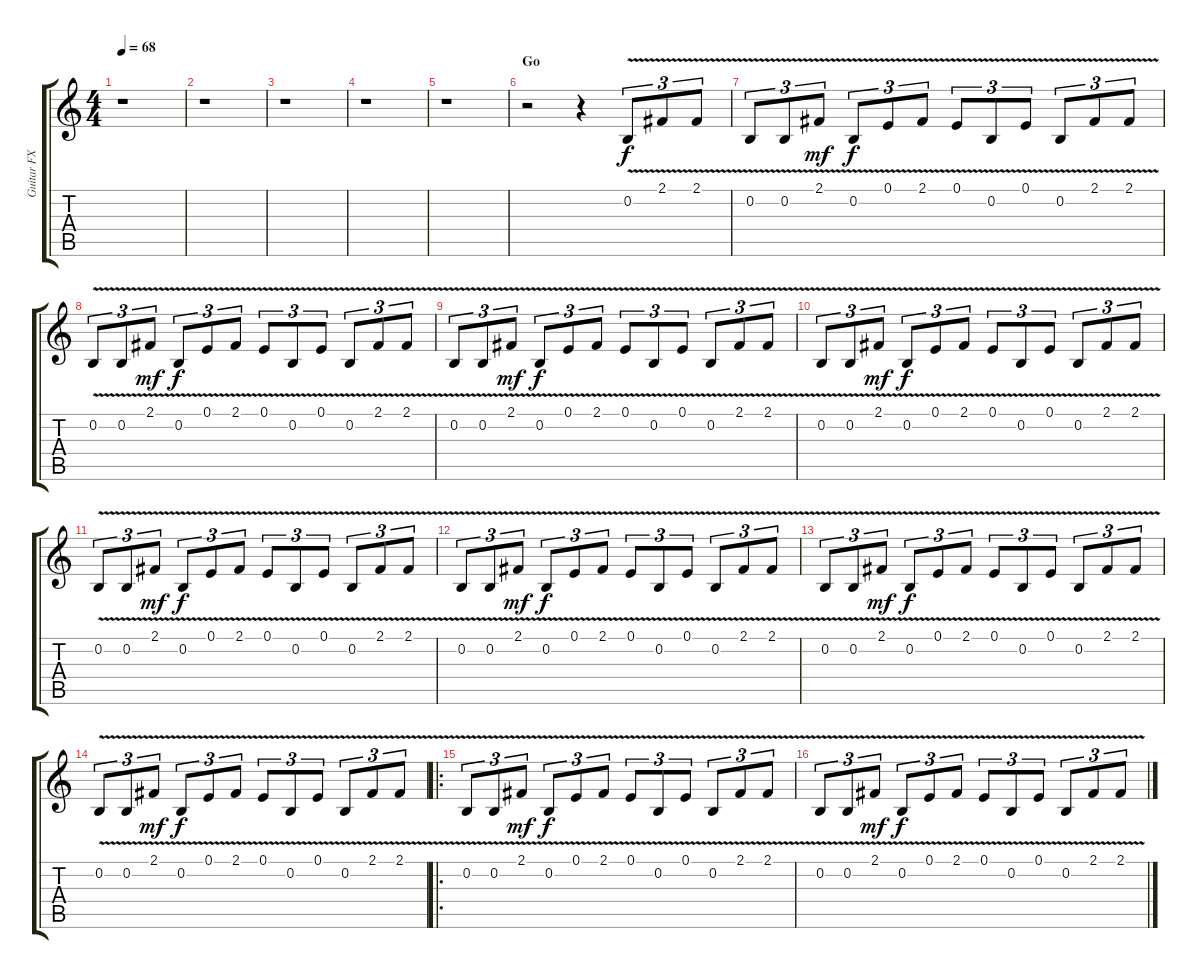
\track ("Guitar FX" "Guitar FX") {instrument fx4atmosphere}
\staff {score tabs}
\tuning (E4 B3 G3 D3 A2 E2) {hide}
\ts (4 4)
\tempo 68
\clef g2
\ks c
r.1{dy f instrument fx4atmosphere} |
r.1 |
r.1 |
r.1 |
r.1 |
\section ("" "Go")
r.2 r.4 0.2{v}.8{tu (3 2)} 2.1{v}.8{tu (3 2)} 2.1{v}.8{tu (3 2)} |
0.2{v}.8{tu (3 2)} 0.2{v}.8{tu (3 2)} 2.1{v}.8{tu (3 2) dy mf} 0.2{v}.8{tu (3 2) dy f} 0.1{v}.8{tu (3 2)} 2.1{v}.8{tu (3 2)} 0.1{v}.8{tu (3 2)} 0.2{v}.8{tu (3 2)} 0.1{v}.8{tu (3 2)} 0.2{v}.8{tu (3 2)} 2.1{v}.8{tu (3 2)} 2.1{v}.8{tu (3 2)} |
0.2{v}.8{tu (3 2)} 0.2{v}.8{tu (3 2)} 2.1{v}.8{tu (3 2) dy mf} 0.2{v}.8{tu (3 2) dy f} 0.1{v}.8{tu (3 2)} 2.1{v}.8{tu (3 2)} 0.1{v}.8{tu (3 2)} 0.2{v}.8{tu (3 2)} 0.1{v}.8{tu (3 2)} 0.2{v}.8{tu (3 2)} 2.1{v}.8{tu (3 2)} 2.1{v}.8{tu (3 2)} |
0.2{v}.8{tu (3 2)} 0.2{v}.8{tu (3 2)} 2.1{v}.8{tu (3 2) dy mf} 0.2{v}.8{tu (3 2) dy f} 0.1{v}.8{tu (3 2)} 2.1{v}.8{tu (3 2)} 0.1{v}.8{tu (3 2)} 0.2{v}.8{tu (3 2)} 0.1{v}.8{tu (3 2)} 0.2{v}.8{tu (3 2)} 2.1{v}.8{tu (3 2)} 2.1{v}.8{tu (3 2)} |
0.2{v}.8{tu (3 2)} 0.2{v}.8{tu (3 2)} 2.1{v}.8{tu (3 2) dy mf} 0.2{v}.8{tu (3 2) dy f} 0.1{v}.8{tu (3 2)} 2.1{v}.8{tu (3 2)} 0.1{v}.8{tu (3 2)} 0.2{v}.8{tu (3 2)} 0.1{v}.8{tu (3 2)} 0.2{v}.8{tu (3 2)} 2.1{v}.8{tu (3 2)} 2.1{v}.8{tu (3 2)} |
0.2{v}.8{tu (3 2)} 0.2{v}.8{tu (3 2)} 2.1{v}.8{tu (3 2) dy mf} 0.2{v}.8{tu (3 2) dy f} 0.1{v}.8{tu (3 2)} 2.1{v}.8{tu (3 2)} 0.1{v}.8{tu (3 2)} 0.2{v}.8{tu (3 2)} 0.1{v}.8{tu (3 2)} 0.2{v}.8{tu (3 2)} 2.1{v}.8{tu (3 2)} 2.1{v}.8{tu (3 2)} |
0.2{v}.8{tu (3 2)} 0.2{v}.8{tu (3 2)} 2.1{v}.8{tu (3 2) dy mf} 0.2{v}.8{tu (3 2) dy f} 0.1{v}.8{tu (3 2)} 2.1{v}.8{tu (3 2)} 0.1{v}.8{tu (3 2)} 0.2{v}.8{tu (3 2)} 0.1{v}.8{tu (3 2)} 0.2{v}.8{tu (3 2)} 2.1{v}.8{tu (3 2)} 2.1{v}.8{tu (3 2)} |
0.2{v}.8{tu (3 2)} 0.2{v}.8{tu (3 2)} 2.1{v}.8{tu (3 2) dy mf} 0.2{v}.8{tu (3 2) dy f} 0.1{v}.8{tu (3 2)} 2.1{v}.8{tu (3 2)} 0.1{v}.8{tu (3 2)} 0.2{v}.8{tu (3 2)} 0.1{v}.8{tu (3 2)} 0.2{v}.8{tu (3 2)} 2.1{v}.8{tu (3 2)} 2.1{v}.8{tu (3 2)} |
0.2{v}.8{tu (3 2)} 0.2{v}.8{tu (3 2)} 2.1{v}.8{tu (3 2) dy mf} 0.2{v}.8{tu (3 2) dy f} 0.1{v}.8{tu (3 2)} 2.1{v}.8{tu (3 2)} 0.1{v}.8{tu (3 2)} 0.2{v}.8{tu (3 2)} 0.1{v}.8{tu (3 2)} 0.2{v}.8{tu (3 2)} 2.1{v}.8{tu (3 2)} 2.1{v}.8{tu (3 2)} |
\ro
0.2{v}.8{tu (3 2)} 0.2{v}.8{tu (3 2)} 2.1{v}.8{tu (3 2) dy mf} 0.2{v}.8{tu (3 2) dy f} 0.1{v}.8{tu (3 2)} 2.1{v}.8{tu (3 2)} 0.1{v}.8{tu (3 2)} 0.2{v}.8{tu (3 2)} 0.1{v}.8{tu (3 2)} 0.2{v}.8{tu (3 2)} 2.1{v}.8{tu (3 2)} 2.1{v}.8{tu (3 2)} |
0.2{v}.8{tu (3 2)} 0.2{v}.8{tu (3 2)} 2.1{v}.8{tu (3 2) dy mf} 0.2{v}.8{tu (3 2) dy f} 0.1{v}.8{tu (3 2)} 2.1{v}.8{tu (3 2)} 0.1{v}.8{tu (3 2)} 0.2{v}.8{tu (3 2)} 0.1{v}.8{tu (3 2)} 0.2{v}.8{tu (3 2)} 2.1{v}.8{tu (3 2)} 2.1{v}.8{tu (3 2)}
